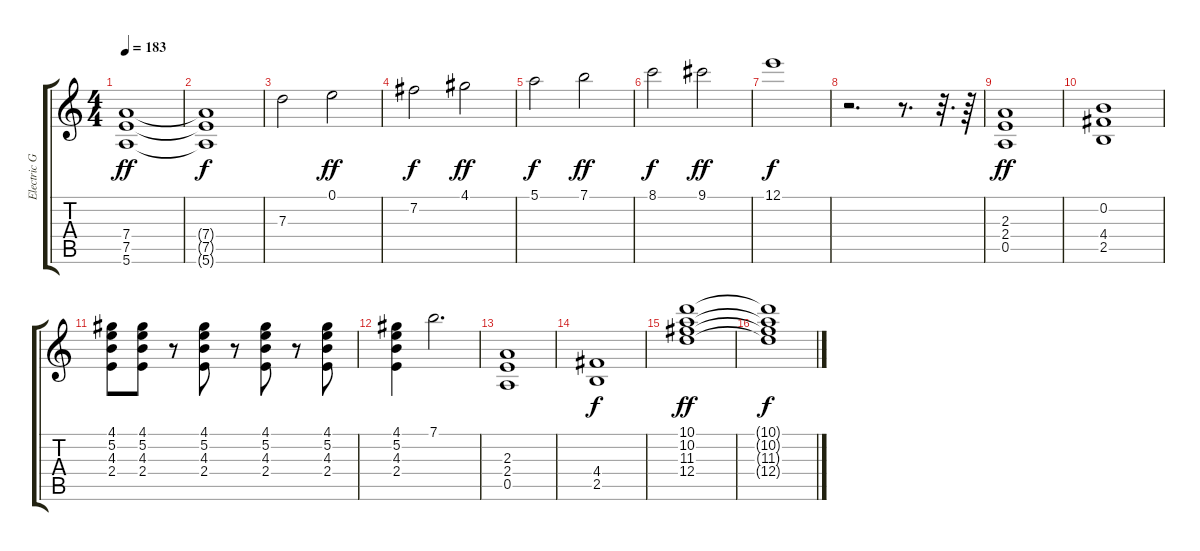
\track ("Electric Guitar" "Electric G") {instrument overdrivenguitar}
\staff {score tabs}
\tuning (E4 B3 G3 D3 A2 E2) {hide}
\ts (4 4)
\tempo 183
\clef g2
\ks c
(7.4 7.5 5.6).1{dy ff} |
(7.4{t} 7.5{t} 5.6{t}).1{dy f} |
7.3.2 0.1.2{dy ff} |
7.2.2{dy f} 4.1.2{dy ff} |
5.1.2{dy f} 7.1.2{dy ff} |
8.1.2{dy f} 9.1.2{dy ff} |
12.1.1{dy f} |
r.2{d} r.8{d} r.32{d} r.64 |
(2.3 2.4 0.5).1{dy ff} |
(0.2 4.4 2.5).1 |
(4.1 5.2 4.3 2.4).8 (4.1 5.2 4.3 2.4).8 r.8 (4.1 5.2 4.3 2.4).8 r.8 (4.1 5.2 4.3 2.4).8 r.8 (4.1 5.2 4.3 2.4).8 |
(4.1 5.2 4.3 2.4).4 7.1.2{d} |
(2.3 2.4 0.5).1 |
(4.4 2.5).1{dy f} |
(10.1 10.2 11.3 12.4).1{dy ff} |
(10.1{t} 10.2{t} 11.3{t} 12.4{t}).1{dy f}
